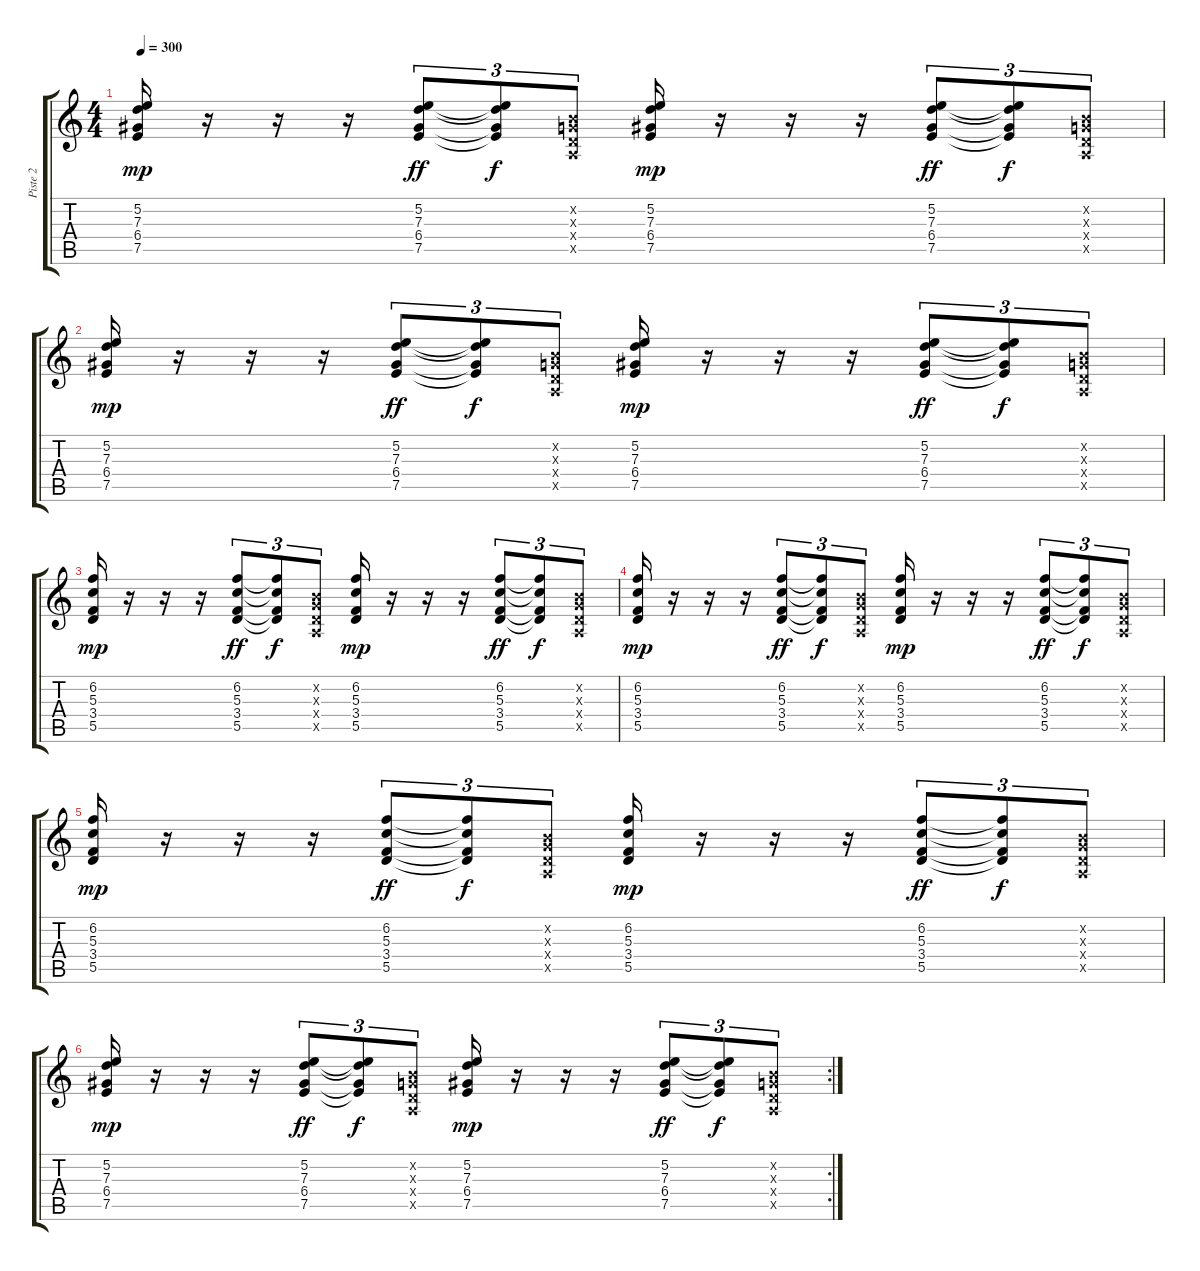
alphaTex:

\track ("Piste 2" "Piste 2") {instrument acousticguitarnylon}
\staff {score tabs}
\tuning (E4 B3 G3 D3 A2 E2) {hide}
\ts (4 4)
\tempo 300
\clef g2
\ks c
(5.2 7.3 6.4 7.5).16{dy mp} r.16 r.16 r.16 (5.2 7.3 6.4 7.5).8{tu (3 2) dy ff} (5.2{t} 7.3{t} 6.4{t} 7.5{t}).8{tu (3 2) dy f} (0.2{x} 0.3{x} 0.4{x} 0.5{x}).8{tu (3 2)} (5.2 7.3 6.4 7.5).16{dy mp} r.16 r.16 r.16 (5.2 7.3 6.4 7.5).8{tu (3 2) dy ff} (5.2{t} 7.3{t} 6.4{t} 7.5{t}).8{tu (3 2) dy f} (0.2{x} 0.3{x} 0.4{x} 0.5{x}).8{tu (3 2)} |
(5.2 7.3 6.4 7.5).16{dy mp} r.16 r.16 r.16 (5.2 7.3 6.4 7.5).8{tu (3 2) dy ff} (5.2{t} 7.3{t} 6.4{t} 7.5{t}).8{tu (3 2) dy f} (0.2{x} 0.3{x} 0.4{x} 0.5{x}).8{tu (3 2)} (5.2 7.3 6.4 7.5).16{dy mp} r.16 r.16 r.16 (5.2 7.3 6.4 7.5).8{tu (3 2) dy ff} (5.2{t} 7.3{t} 6.4{t} 7.5{t}).8{tu (3 2) dy f} (0.2{x} 0.3{x} 0.4{x} 0.5{x}).8{tu (3 2)} |
(6.2 5.3 3.4 5.5).16{dy mp} r.16 r.16 r.16 (6.2 5.3 3.4 5.5).8{tu (3 2) dy ff} (6.2{t} 5.3{t} 3.4{t} 5.5{t}).8{tu (3 2) dy f} (0.2{x} 0.3{x} 0.4{x} 0.5{x}).8{tu (3 2)} (6.2 5.3 3.4 5.5).16{dy mp} r.16 r.16 r.16 (6.2 5.3 3.4 5.5).8{tu (3 2) dy ff} (6.2{t} 5.3{t} 3.4{t} 5.5{t}).8{tu (3 2) dy f} (0.2{x} 0.3{x} 0.4{x} 0.5{x}).8{tu (3 2)} |
(6.2 5.3 3.4 5.5).16{dy mp} r.16 r.16 r.16 (6.2 5.3 3.4 5.5).8{tu (3 2) dy ff} (6.2{t} 5.3{t} 3.4{t} 5.5{t}).8{tu (3 2) dy f} (0.2{x} 0.3{x} 0.4{x} 0.5{x}).8{tu (3 2)} (6.2 5.3 3.4 5.5).16{dy mp} r.16 r.16 r.16 (6.2 5.3 3.4 5.5).8{tu (3 2) dy ff} (6.2{t} 5.3{t} 3.4{t} 5.5{t}).8{tu (3 2) dy f} (0.2{x} 0.3{x} 0.4{x} 0.5{x}).8{tu (3 2)} |
(6.2 5.3 3.4 5.5).16{dy mp} r.16 r.16 r.16 (6.2 5.3 3.4 5.5).8{tu (3 2) dy ff} (6.2{t} 5.3{t} 3.4{t} 5.5{t}).8{tu (3 2) dy f} (0.2{x} 0.3{x} 0.4{x} 0.5{x}).8{tu (3 2)} (6.2 5.3 3.4 5.5).16{dy mp} r.16 r.16 r.16 (6.2 5.3 3.4 5.5).8{tu (3 2) dy ff} (6.2{t} 5.3{t} 3.4{t} 5.5{t}).8{tu (3 2) dy f} (0.2{x} 0.3{x} 0.4{x} 0.5{x}).8{tu (3 2)} |
\rc 2
(5.2 7.3 6.4 7.5).16{dy mp} r.16 r.16 r.16 (5.2 7.3 6.4 7.5).8{tu (3 2) dy ff} (5.2{t} 7.3{t} 6.4{t} 7.5{t}).8{tu (3 2) dy f} (0.2{x} 0.3{x} 0.4{x} 0.5{x}).8{tu (3 2)} (5.2 7.3 6.4 7.5).16{dy mp} r.16 r.16 r.16 (5.2 7.3 6.4 7.5).8{tu (3 2) dy ff} (5.2{t} 7.3{t} 6.4{t} 7.5{t}).8{tu (3 2) dy f} (0.2{x} 0.3{x} 0.4{x} 0.5{x}).8{tu (3 2)}
